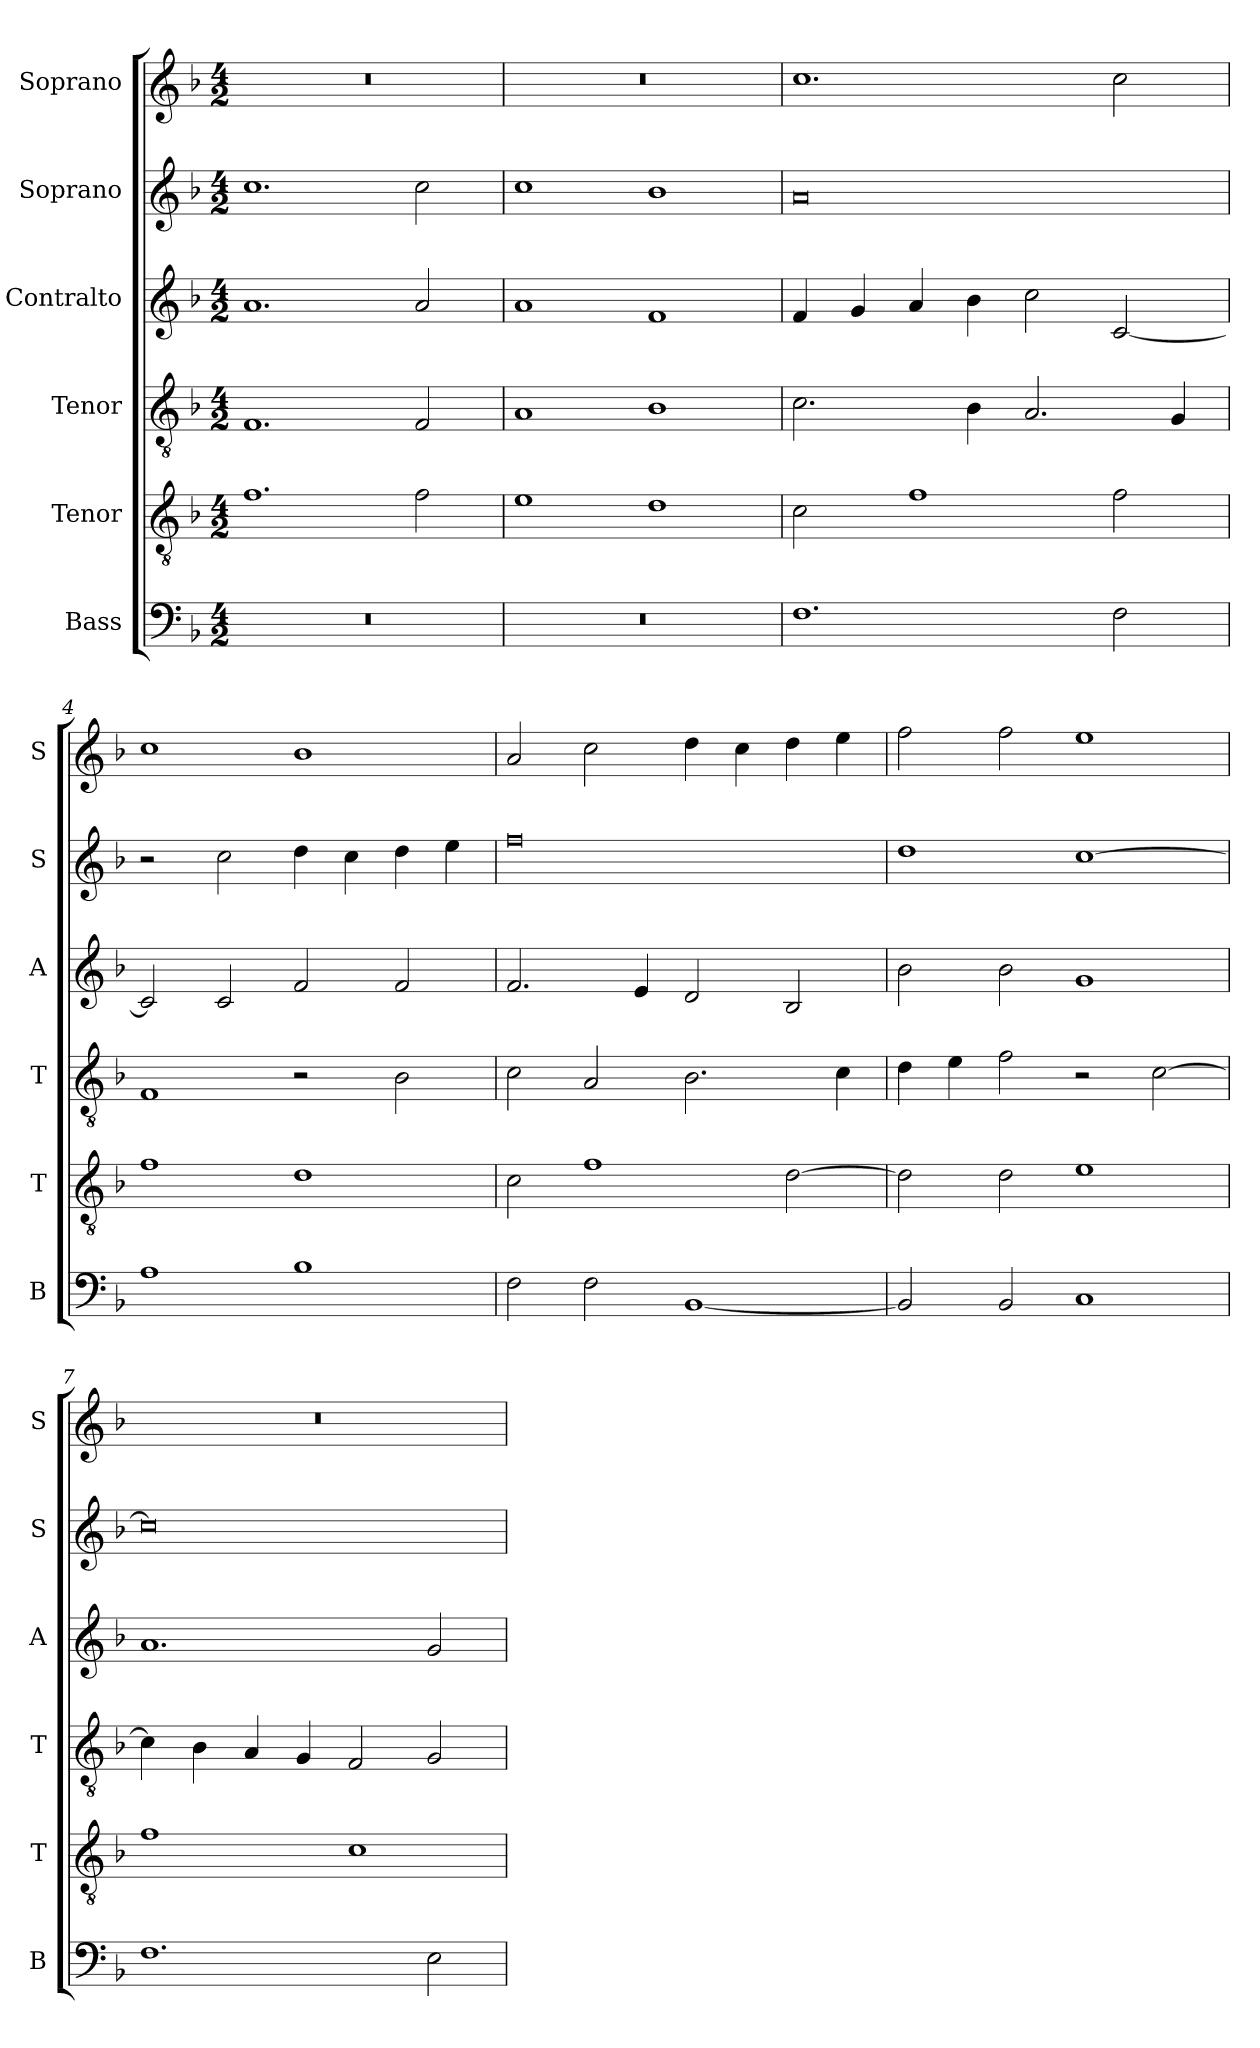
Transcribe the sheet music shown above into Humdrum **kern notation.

**kern	**kern	**kern	**kern	**kern	**kern
*part6	*part5	*part4	*part3	*part2	*part1
*staff6	*staff5	*staff4	*staff3	*staff2	*staff1
*I"Bass	*I"Tenor	*I"Tenor	*I"Contralto	*I"Soprano	*I"Soprano
*I'B	*I'T	*I'T	*I'A	*I'S	*I'S
*clefF4	*clefGv2	*clefGv2	*clefG2	*clefG2	*clefG2
*k[b-]	*k[b-]	*k[b-]	*k[b-]	*k[b-]	*k[b-]
*F:ion	*F:ion	*F:ion	*F:ion	*F:ion	*F:ion
*M4/2	*M4/2	*M4/2	*M4/2	*M4/2	*M4/2
=1	=1	=1	=1	=1	=1
0r	1.f	1.F	1.a	1.cc	0r
.	2f	2F	2a	2cc	.
=2	=2	=2	=2	=2	=2
0r	1e	1A	1a	1cc	0r
.	1d	1B-	1f	1b-	.
=3	=3	=3	=3	=3	=3
1.F	2c	2.c	4f	0a	1.cc
.	.	.	4g	.	.
.	1f	.	4a	.	.
.	.	4B-	4b-	.	.
.	.	2.A	2cc	.	.
2F	2f	.	[2c	.	2cc
.	.	4G	.	.	.
=4	=4	=4	=4	=4	=4
1A	1f	1F	2c]	2r	1cc
.	.	.	2c	2cc	.
1B-	1d	2r	2f	4dd	1b-
.	.	.	.	4cc	.
.	.	2B-	2f	4dd	.
.	.	.	.	4ee	.
=5	=5	=5	=5	=5	=5
2F	2c	2c	2.f	0ff	2a
2F	1f	2A	.	.	2cc
.	.	.	4e	.	.
[1BB-	.	2.B-	2d	.	4dd
.	.	.	.	.	4cc
.	[2d	.	2B-	.	4dd
.	.	4c	.	.	4ee
=6	=6	=6	=6	=6	=6
2BB-]	2d]	4d	2b-	1dd	2ff
.	.	4e	.	.	.
2BB-	2d	2f	2b-	.	2ff
1C	1e	2r	1g	[1cc	1ee
.	.	[2c	.	.	.
=7	=7	=7	=7	=7	=7
1.F	1f	4c]	1.a	0cc]	0r
.	.	4B-	.	.	.
.	.	4A	.	.	.
.	.	4G	.	.	.
.	1c	2F	.	.	.
2E	.	2G	2g	.	.
=	=	=	=	=	=
*-	*-	*-	*-	*-	*-
